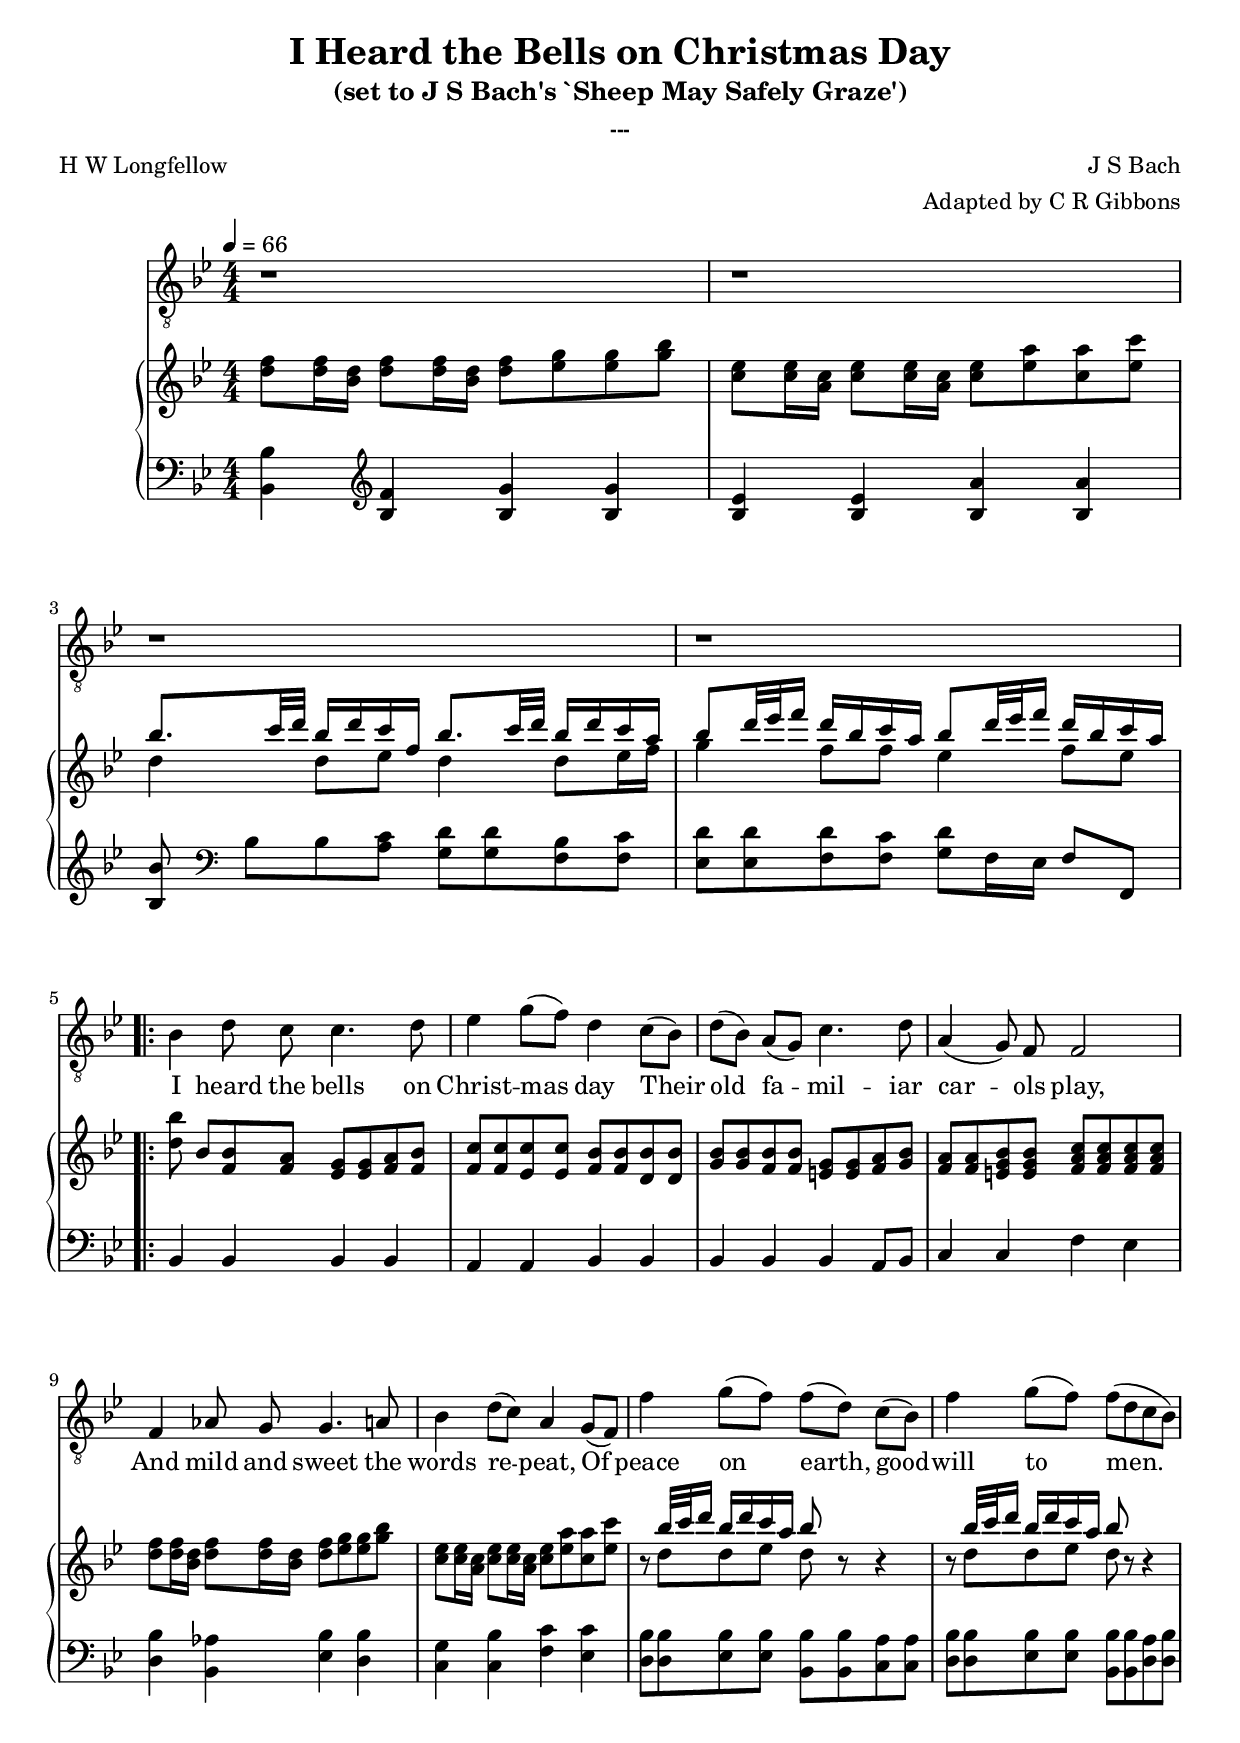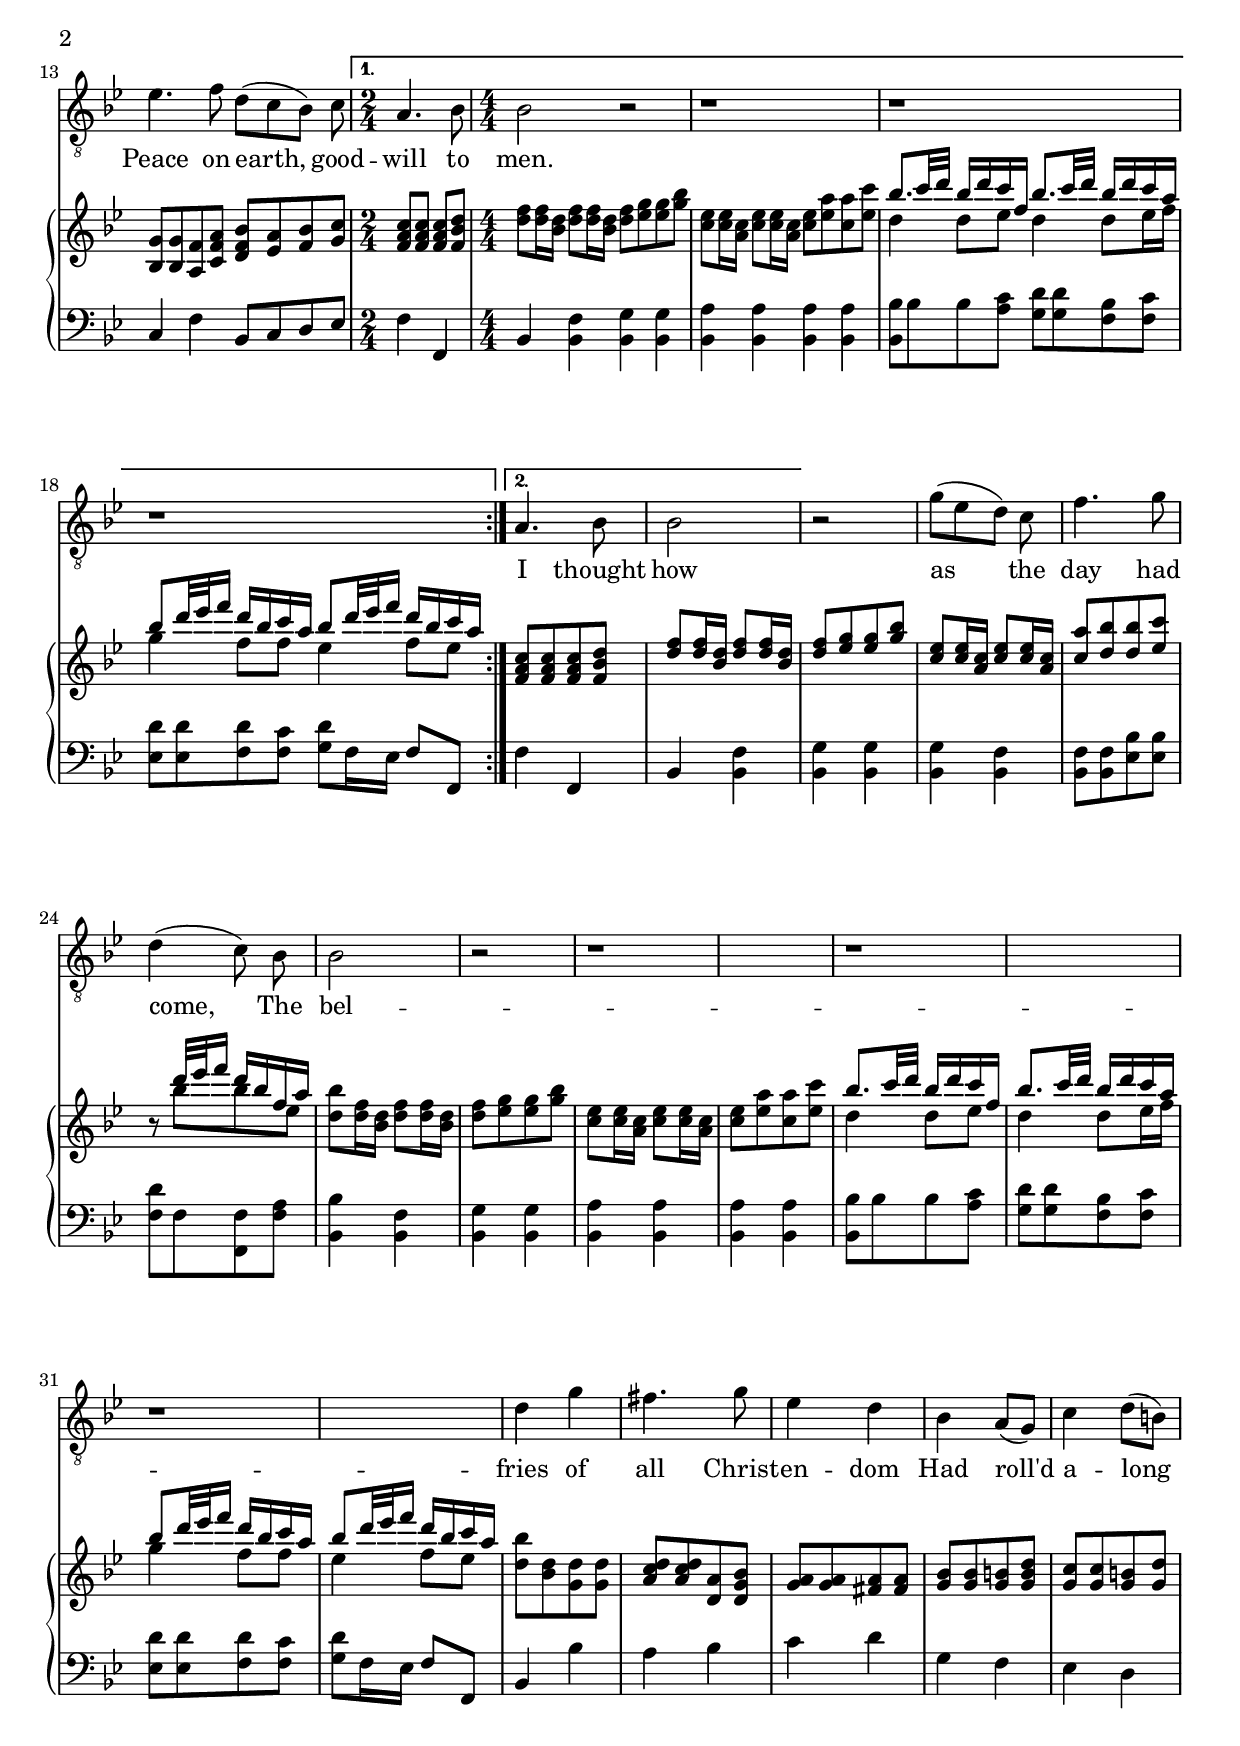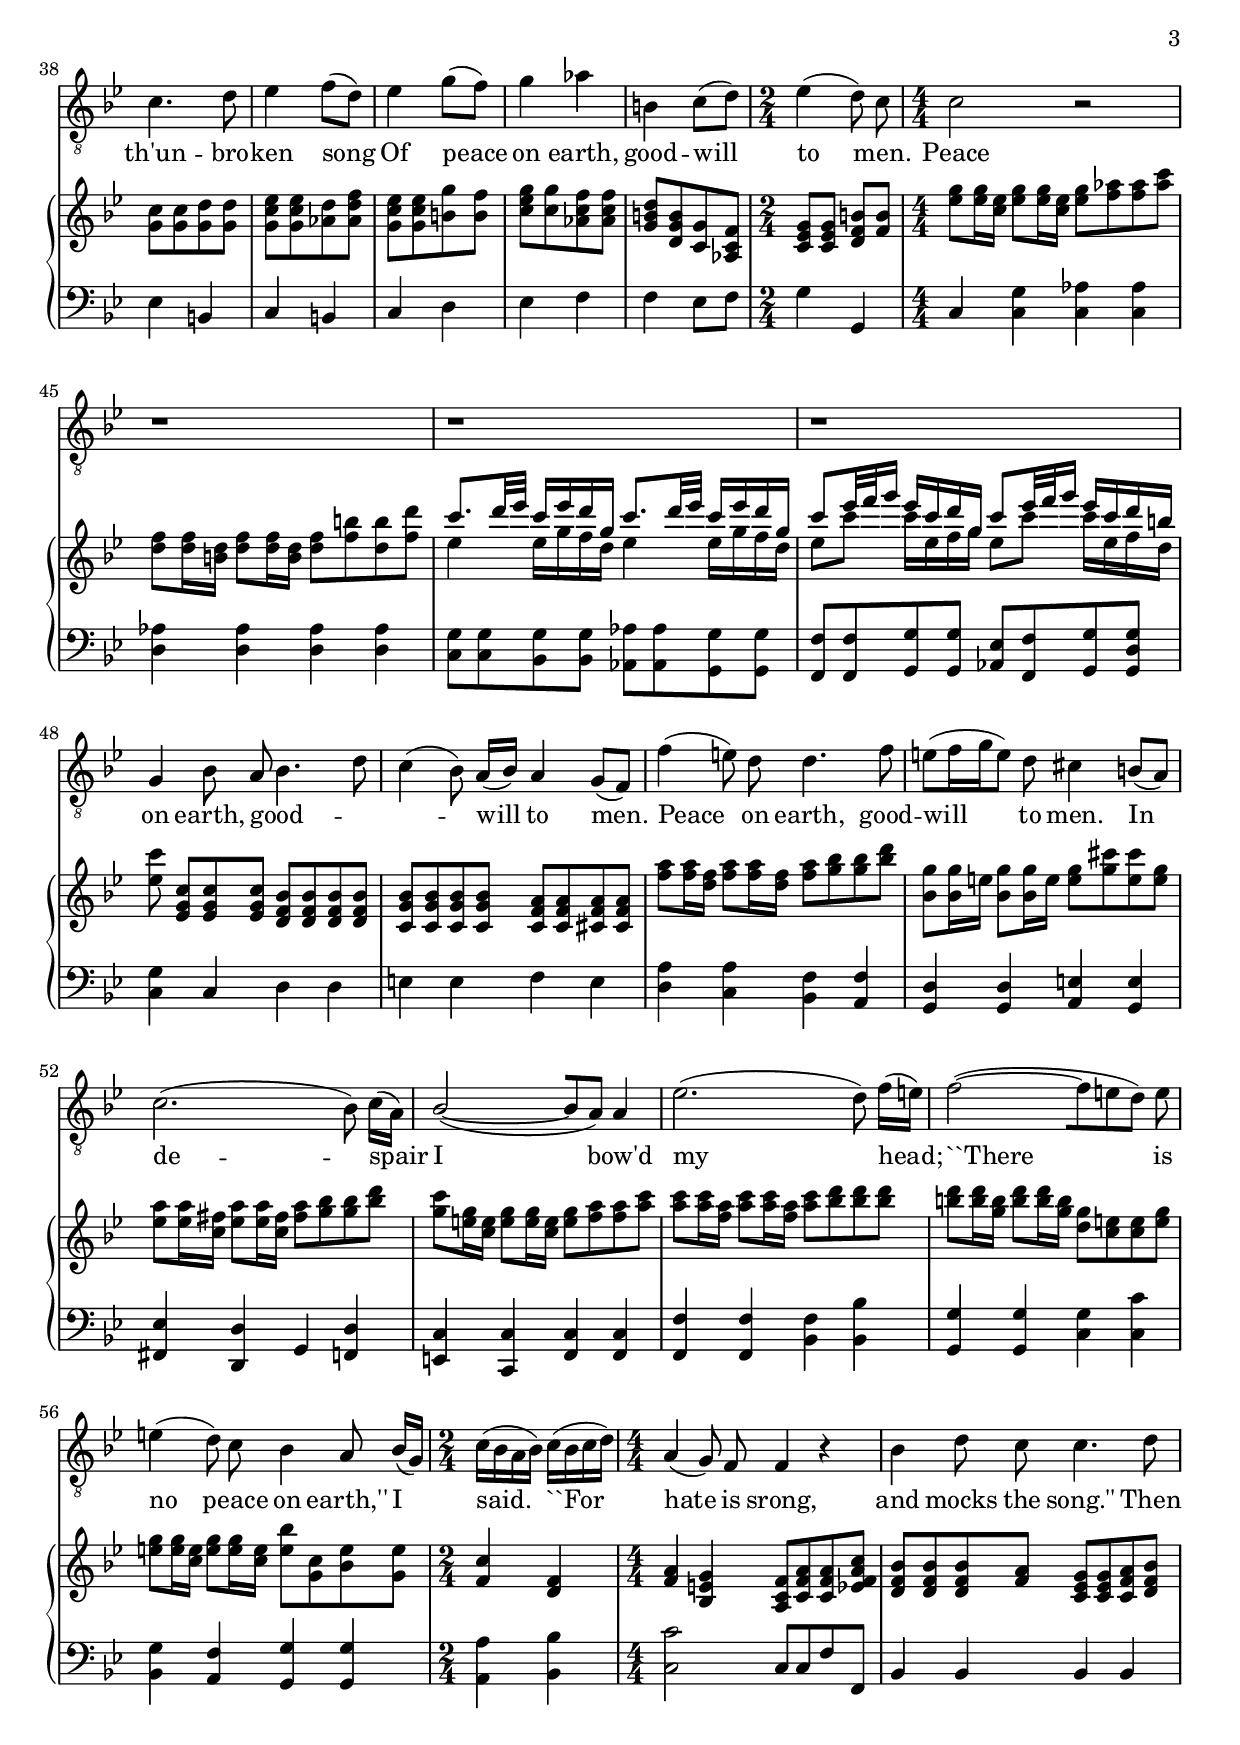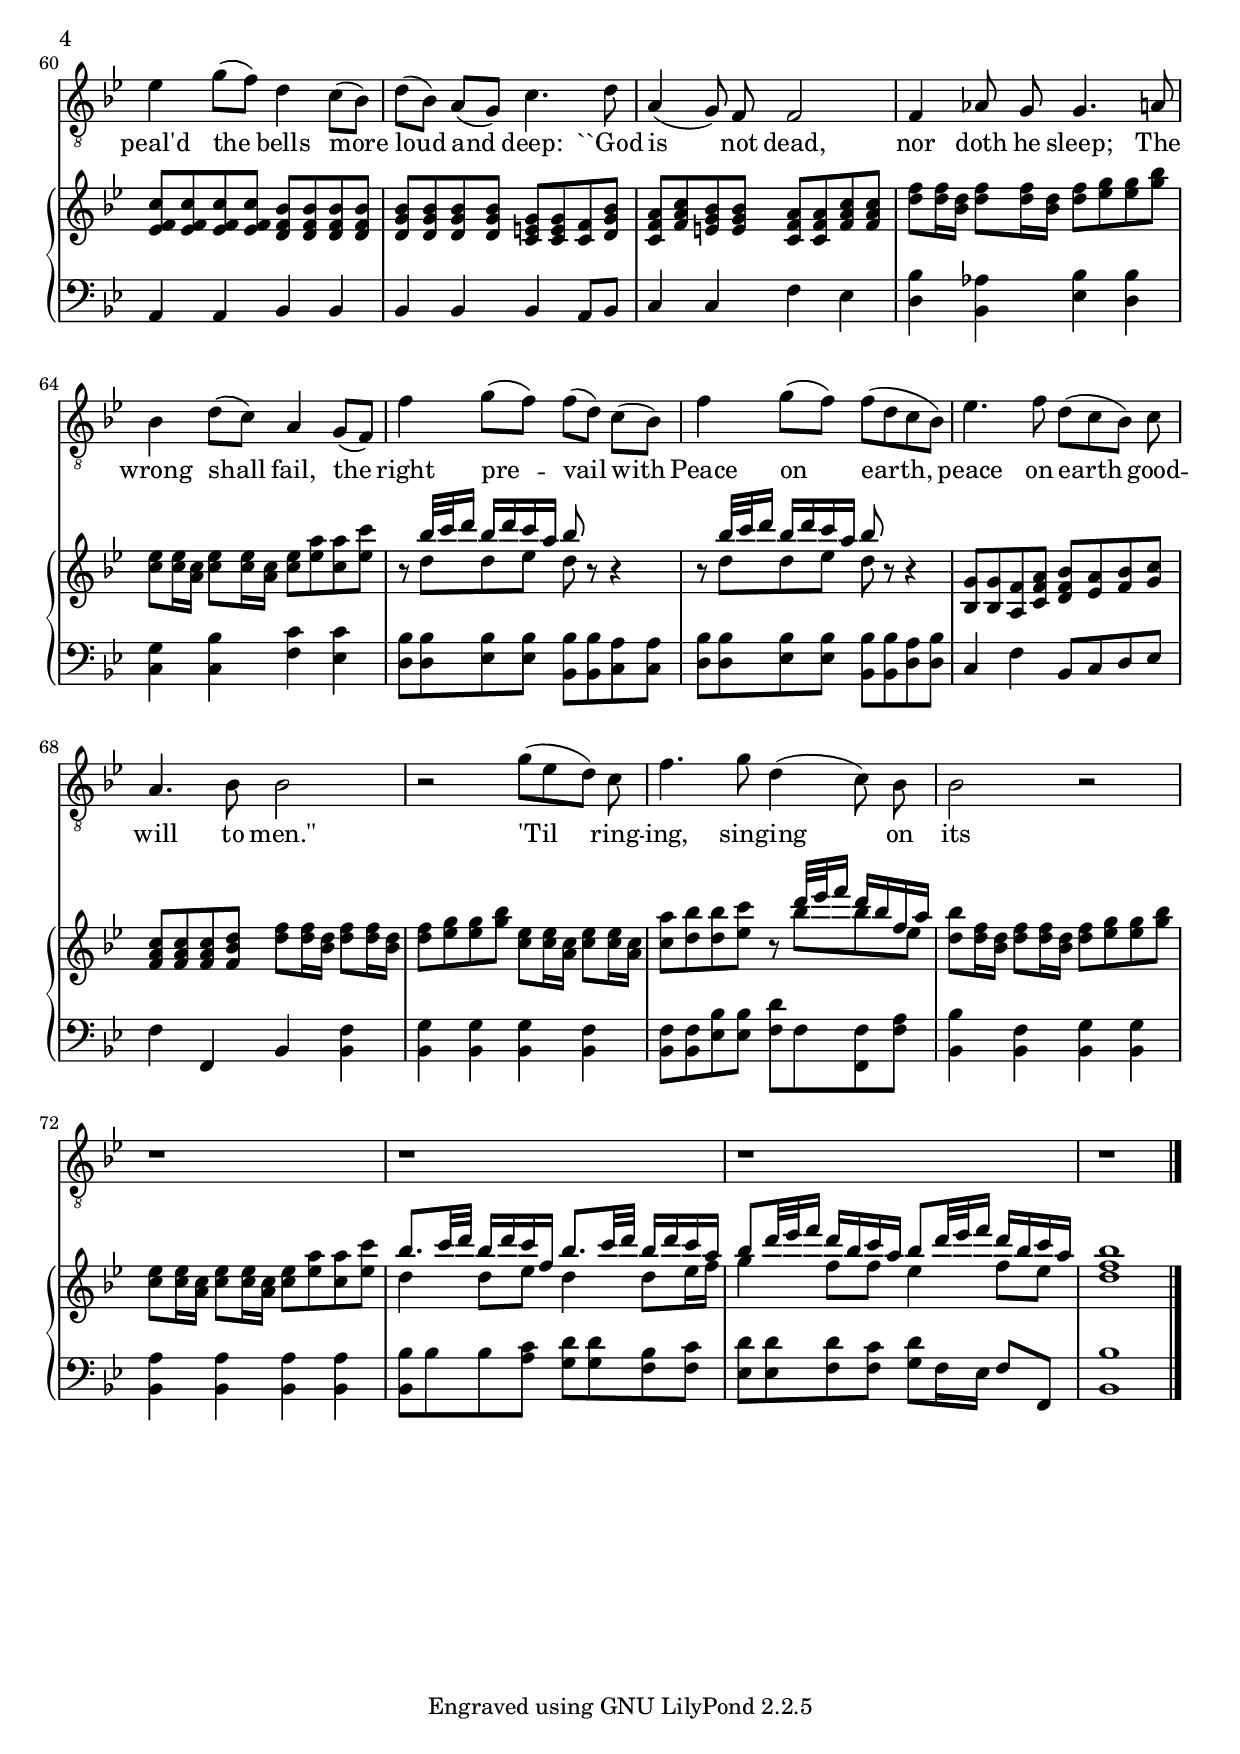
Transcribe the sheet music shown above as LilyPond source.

\version "2.2.0"
\header {
  title = "I Heard the Bells on Christmas Day"
  subtitle = "(set to J S Bach's `Sheep May Safely Graze')"
  subsubtitle = "---"
  poet = "H W Longfellow"
  composer = "J S Bach"
  arranger = "Adapted by C R Gibbons"
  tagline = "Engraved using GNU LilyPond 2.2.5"
}

melody = \notes \relative c' {
  \clef "G_8"
  \key bes \major
  \override Staff.TimeSignature #'style = #'() \time 4/4
  \tempo 4 = 66
  r1 | r1 |
  \break
  r1 | r1 |
  \break

  % bar 5
  % first and second verses
  \repeat volta 2 {
    bes4 d8 c c4. d8 |
    ees4 g8[( f]) d4 c8[( bes]) |
    d[( bes]) a[( g]) c4. d8 |
    % \break
    a4( g8) f f2 |
    f4 aes8 g g4. a8 |
    bes4 d8[( c]) a4 g8[( f]) |
    % \break
    f'4 g8[( f]) f[( d]) c[( bes]) |
    f'4 g8[( f]) f[( d c bes]) |
    ees4. f8 d[( c bes]) c |
  }
  % \break
  \alternative {
    {
      \time 2/4 a4. bes8 |
      \time 4/4 bes2 r2 | r1 |
      r1 |
      % \break
      r1 |
    }
    {
      a4. bes8 bes2 |
    }
  }

  r2 g'8[( ees d]) c |
  % \break
  f4. g8 d4( c8) bes |
  bes2 r2 |
  r1 |
  % \break
  r1 | r1 |

  % third verse - the angst starts here
  d4 g4 fis4. g8 |
  % \break
  ees4 d4 bes4 a8[( g]) |
  c4 d8[( b]) c4. d8 |
  ees4 f8[( d]) ees4 g8[( f]) |
  % \break
  g4 aes b, c8[( d]) |
  \time 2/4 ees4( d8) c |
  \time 4/4 c2 r2 | r1 |
  % \break
  r1 | r1 |

  % fourth verse
  g4 bes8 a bes4. d8 |
  % \break
  c4( bes8)  a16[( bes]) a4 g8[( f]) |
  f'4( e8) d8 d4. f8 |
  e8[( f16 g16 e8]) d cis4 b8[( a]) |
  % \break
  c2.( bes8) c16[( a]) |
  bes2( ~ [bes8 a]) a4 |
  ees'2.( d8) f16[( e]) |
  % \break
  f2( ~ [f8 e d]) e |
  e4( d8) c bes4 a8 bes16[( g]) |
  \time 2/4 c16[( bes a bes]) c[( bes c d])
  % \break
  \time 4/4 a4( g8) f f4 r4 |

  % fifth verse - same meoldy as the second verse
  bes4 d8 c c4. d8 |
  ees4 g8[( f]) d4 c8[( bes]) |
  % \break
  d[( bes]) a[( g]) c4. d8 |
  a4( g8) f f2 |
  f4 aes8 g g4. a8 |
  % \break
  bes4 d8[( c]) a4 g8[( f]) |
  f'4 g8[( f]) f[( d]) c[( bes]) |
  f'4 g8[( f]) f[( d c bes]) |
  % \break
  ees4. f8 d[( c bes]) c |
  a4. bes8 bes2 |
  r2 g'8[( ees d]) c |
  % \break
  f4. g8 d4( c8) bes |
  bes2 r2 | r1 |
  % \break
  r1 |
  r1 |
  r1 |

  \bar "|."
}

text = \lyrics {
  % bar 5
  % first and second verses
  \repeat fold 2 { }
  \alternative {
    {
      I heard the bells on | Christ -- mas day Their |
      old fa -- mil -- iar | car -- ols play, |
      And mild and sweet the | words re -- peat, Of |
      peace on earth, good -- | will to men. |
      Peace on earth, good -- | \time 2/4 will to | \time 4/4 men. |
    }
    {
      I thought how as the | day had come, The |
      bel -- fries of all | Christ -- en -- dom |
      Had roll'd a -- long th'un -- | bro -- ken song Of |
      peace on earth, good -- | will to men. |
      Peace on earth, good -- | " " " " | " " |
      will to men.
    }
  }
  Peace on | earth, good -- will to | men. |

  % third verse - the angst starts here
  In de -- spair I | bow'd my head; ``There |
  is no peace on | earth,'' I said. ``For |
  hate is srong, and | mocks the | song.''

  % fourth verse
  Then peal'd the bells more | loud and deep: ``God |
  is not dead, nor | doth he sleep; The |
  wrong shall | fail, the |
  right pre -- | vail with |
  Peace on earth, peace on | earth good -- | will to men.''

  % fifth verse - same meoldy as the second verse
  'Til ring -- ing, sing -- ing | on its way, The |
  world re -- volved from | night to day. |
  A voice, a chime, a | chant sub -- lime Of |
  peace on earth, good -- | will to men. |
  Peace on earth, good -- | will to men.
  Peace on | earth, good -- will to | men.
}

pianoTrebleA = \notes \relative c' {
  \clef "G"
  \key bes \major
  \override Staff.TimeSignature #'style = #'() \time 4/4

  <d' f>8 <d f>16 <bes d> <d f>8 <d f>16 <bes d>
    <d f>8 <ees g> <ees g> <g bes> |
  <c, ees> <c ees>16 <a c> <c ees>8 <c ees>16 <a c>
    <c ees>8 <ees a> <c a'> <ees c'> |
  \stemUp bes'8. c32 d bes16 d c f,
    bes8. c32 d bes16 d c a |
  bes8 d32 ees f16 d bes c a
    bes8 d32 ees f16 d bes c a |

  % bar 5
  % first and second verses
  \repeat volta 2 {
    \stemBoth
    \autoBeamOff
    <d, bes'>8
    \autoBeamOn
    bes <f bes> <f a>
      <ees g> <ees g> <f a> <f bes> |
    <f c'> <f c'> <ees c'> <ees c'> <f bes> <f bes> <d bes'> <d bes'> |
    <g bes> <g bes> <f bes> <f bes> <e g> <e g> <f a> <g bes> |
    <f a> <f a> <e g bes> <e g bes> <f a c> <f a c> <f a c> <f a c> |
    <d' f>8 <d f>16 <bes d> <d f>8 <d f>16 <bes d>
      <d f>8 <ees g> <ees g> <g bes> |
    <c, ees> <c ees>16 <a c> <c ees>8 <c ees>16 <a c>
      <c ees>8 <ees a> <c a'> <ees c'> |
    \stemUp r8 bes'32 c d16 bes d c a bes8 r8 r4 |
    r8 bes32 c d16 bes d c a bes8 r8 r4 |
    \stemBoth <bes,, g'>8 <bes g'> <a f'> <c f a>
      <d f bes> <ees a> <f bes> <g c> |
  }
  \alternative {
    {
      \time 2/4 <f a c> <f a c> <f a c> <f bes d> |
      \time 4/4 <d' f>8 <d f>16 <bes d> <d f>8 <d f>16 <bes d>
        <d f>8 <ees g> <ees g> <g bes> |
      <c, ees> <c ees>16 <a c> <c ees>8 <c ees>16 <a c>
        <c ees>8 <ees a> <c a'> <ees c'> |
      \stemUp bes'8. c32 d bes16 d c f,
        bes8. c32 d bes16 d c a |
      bes8 d32 ees f16 d bes c a
        bes8 d32 ees f16 d bes c a |
    }
    {
      <f, a c>8 <f a c> <f a c> <f bes d>
        <d' f>8 <d f>16 <bes d> <d f>8 <d f>16 <bes d> |
    }
  }
  <d f>8 <ees g> <ees g> <g bes>
    <c, ees> <c ees>16 <a c> <c ees>8 <c ees>16 <a c> |
  <c a'>8 <d bes'> <d bes'> <ees c'>
    \stemUp r8 d'32 ees f16 d bes f a |
  \stemBoth <d, bes'>8 <d f>16 <bes d> <d f>8 <d f>16 <bes d>
    <d f>8 <ees g> <ees g> <g bes> |
  <c, ees> <c ees>16 <a c> <c ees>8 <c ees>16 <a c>
    <c ees>8 <ees a> <c a'> <ees c'> |
  \stemUp bes'8. c32 d bes16 d c f,
    bes8. c32 d bes16 d c a |
  bes8 d32 ees f16 d bes c a
    bes8 d32 ees f16 d bes c a |

  % third verse - the angst starts here
  \stemBoth <d, bes'>8 <bes d> <g d'> <g d'>
    <a c d> <a c d> <d, a'> <d g bes> |
  <g a> <g a> <fis a> <fis a> <g bes> <g bes> <g b> <g b d> |
  <g c> <g c> <g b> <g d'> <g c> <g c> <g d'> <g d'> |
  <g c ees> <g c ees> <aes d> <aes d f> <g c ees> <g c ees> <b g'> <b f'> |
  <c ees g> <c g'> <aes c f> <aes c f> <g b d> <d g b> <c g'> <aes c f> |
  \time 2/4 <c ees g> <c ees g> <d f b> <f b> |
  \time 4/4 <ees' g> <ees g>16 <c ees> <ees g>8 <ees g>16 <c ees>
    <ees g>8 <f aes> <f aes> <aes c> |
  <d, f> <d f>16 <b d> <d f>8 <d f>16 <b d>
    <d f>8 <f b> <d b'> <f d'> |
  \stemUp c'8. d32 ees c16 ees d g, c8. d32 ees c16 ees d g, |
  c8 ees32 f g16 ees c d g, c8 ees32 f g16 ees c d b |

  \stemBoth
  \autoBeamOff
  <ees, c'>8
    \autoBeamOn
    <ees, g c> <ees g c> <ees g c>
    <d f bes> <d f bes> <d f bes> <d f bes> |
  <c g' bes> <c g' bes> <c g' bes> <c g' bes>
    <c f a> <c f a> <cis f a> <cis f a> |
  <f' a>8 <f a>16 <d f> <f a>8 <f a>16 <d f>
    <f a>8 <g bes> <g bes> <bes d> |
  <bes, g'> <bes g'>16 e <bes g'>8 <bes g'>16 e
    <e g>8 <g cis> <e cis'> <g e> |
  <ees a> <ees a>16 <c fis> <ees a>8 <ees a>16 <c fis>
    <fis a>8 <g bes> <g bes> <bes d> |
  <g c> <e g>16 <c e> <e g>8 <e g>16 <c e>
    <e g>8 <f a> <f a> <a c> |
  <a c> <a c>16 <f a> <a c>8 <a c>16 <f a>
    <a c>8 <bes d> <bes d> <bes d> |
  <b d> <b d>16 <g b> <b d>8 <b d>16 <g b>
    <d g>8 <c e> <c e> <e g> |
  <e g> <e g>16 <c e> <e g>8 <e g>16 <c e>
    <e bes'>8 <c g> <bes e> <g e'> |
  \time 2/4 <f c'>4 <d f> |
  \time 4/4 <f a> <bes, e g> <a c f>8 <c f a> <c f a> <ees f a c> |

  <d f bes> <d f bes> <d f bes> <f a> <c ees g> <c ees g> <c f a> <d f bes> |
  <ees f c'> <ees f c'> <ees f c'> <ees f c'>
    <d f bes> <d f bes> <d f bes> <d f bes> |
  <d g bes> <d g bes> <d g bes> <d g bes>
    <c e g> <c e g> <c f> <d g bes> |
  <c f a> <f a c> <e g bes> <e g bes>
    <c f a> <c f a> <f a c> <f a c> |
  <d' f>8 <d f>16 <bes d> <d f>8 <d f>16 <bes d>
    <d f>8 <ees g> <ees g> <g bes> |
  <c, ees> <c ees>16 <a c> <c ees>8 <c ees>16 <a c>
    <c ees>8 <ees a> <c a'> <ees c'> |
  \stemUp r8 bes'32 c d16 bes d c a bes8 r8 r4 |
  r8 bes32 c d16 bes d c a bes8 r8 r4 |
  \stemBoth <bes,, g'>8 <bes g'> <a f'> <c f a>
    <d f bes> <ees a> <f bes> <g c> |
  <f a c>8 <f a c> <f a c> <f bes d>
    <d' f>8 <d f>16 <bes d> <d f>8 <d f>16 <bes d> |
  <d f>8 <ees g> <ees g> <g bes>
    <c, ees> <c ees>16 <a c> <c ees>8 <c ees>16 <a c> |
  <c a'>8 <d bes'> <d bes'> <ees c'>
    \stemUp r8 d'32 ees f16 d bes f a |
  \stemBoth <d, bes'>8 <d f>16 <bes d> <d f>8 <d f>16 <bes d>
    <d f>8 <ees g> <ees g> <g bes> |
  <c, ees> <c ees>16 <a c> <c ees>8 <c ees>16 <a c>
    <c ees>8 <ees a> <c a'> <ees c'> |
  \stemUp bes'8. c32 d bes16 d c f,
    bes8. c32 d bes16 d c a |
  bes8 d32 ees f16 d bes c a
    bes8 d32 ees f16 d bes c a |
  <f bes>1 |

  \bar "|."
}

pianoTrebleB = \notes \relative c' {
  \clef "G"
  \key bes \major
  \override Staff.TimeSignature #'style = #'() \time 4/4

  s1 | s1 |
  \stemDown d'4 d8 ees d4 d8 ees16 f |
  g4 f8 f ees4 f8 ees |

  % bar 5
  % first and second verses
  \repeat volta 2 {
    s1 | s1 | s1 | s1 |
    s1 | s1 |
    s8 d8 d ees d s8 s4 |
    s8 d8 d ees d s8 s4 |
    s1 |
  }
  \alternative {
    {
      \time 2/4 s2 |
      \time 4/4 s1 | s1 |
      \stemDown d4 d8 ees d4 d8 ees16 f |
      g4 f8 f ees4 f8 ees |
    }
    {
      s1 |
    }
  }
  s1 | s2 s8 bes'8 bes ees, | s1 | s1 |
  \stemDown d4 d8 ees d4 d8 ees16 f |
  g4 f8 f ees4 f8 ees |

  % third verse - the angst starts here
  s1 | s1 | s1 | s1 | s1 |
  \time 2/4 s2 |
  \time 4/4 s1 | s1 |
  \stemDown ees4 ees16 g f d ees4 ees16 g f d |
  ees8 c'8 c16 ees, f g ees8 c'8 c16 ees, f d |

  s1 | s1 | s1 | s1 | s1 | s1 | s1 | s1 |
  s1 | \time 2/4 s2 | \time 4/4 s1 |

  s1 | s1 | s1 | s1 | s1 | s1 |
  s8 d8 d ees d s8 s4 |
  s8 d8 d ees d s8 s4 |
  s1 | s1 | s1 | s2 s8 bes'8 bes ees, | s1 | s1 |
  \stemDown d4 d8 ees d4 d8 ees16 f |
  g4 f8 f ees4 f8 ees |
  d1 |

  \bar "|."
}

pianoBass = \notes \relative c' {
  \clef "F"
  \key bes \major
  \override Staff.TimeSignature #'style = #'() \time 4/4

  \autoBeamOff
  <bes, bes'>4
    \clef "G"
    \autoBeamOn
    <bes' f'>
    <bes g'> <bes g'> |
  <bes ees> <bes ees>
    <bes a'> <bes a'> |
  \autoBeamOff
  <bes bes'>8
    \clef "F"
    \autoBeamOn
    bes bes <a c>
    <g d'> <g d'> <f bes> <f c'> |
  <ees d'> <ees d'> <f d'> <f c'>
    <g d'> f16 ees f8 f, |

  % bar 5
  % first and second verses
  \repeat volta 2 {
    bes4 bes bes bes |
    a a bes bes |
    bes bes bes a8 bes |
    c4 c f ees |
    <d bes'> <bes aes'> <ees bes'> <d bes'> |
    <c g'> <c bes'> <f c'> <ees c'> |
    <d bes'>8 <d bes'> <ees bes'> <ees bes'>
      <bes bes'> <bes bes'> <c a'> <c a'> |
    <d bes'>8 <d bes'> <ees bes'> <ees bes'>
      <bes bes'> <bes bes'> <d a'> <d bes'> |
    c4 f bes,8 c d ees |
  }
  \alternative {
    {
      \time 2/4 f4 f,4 |
      \time 4/4 bes <bes f'> <bes g'> <bes g'> |
      <bes a'> <bes a'> <bes a'> <bes a'> |
      <bes bes'>8 bes' bes <a c>
        <g d'> <g d'> <f bes> <f c'> |
      <ees d'> <ees d'> <f d'> <f c'>
        <g d'> f16 ees f8 f, |
    }
    {
      f'4 f,4 bes <bes f'> |
    }
  }
  <bes g'> <bes g'> <bes g'> <bes f'> |
  <bes f'>8 <bes f'> <ees bes'> <ees bes'> <f d'> f <f, f'> <f' a> |
  <bes, bes'>4 <bes f'> <bes g'> <bes g'> |
  <bes a'> <bes a'> <bes a'> <bes a'> |
  <bes bes'>8 bes' bes <a c>
    <g d'> <g d'> <f bes> <f c'> |
  <ees d'> <ees d'> <f d'> <f c'>
    <g d'> f16 ees f8 f, |

  % third verse - the angst starts here
  bes4 bes'4 a bes |
  c d g, f |
  ees d ees b |
  c b c d |
  ees f f ees8 f |
  \time 2/4 g4 g,4 |
  \time 4/4 c <c g'> <c aes'> <c aes'> |
  <d aes'> <d aes'> <d aes'> <d aes'> |
  <c g'>8 <c g'> <bes g'> <bes g'> <aes aes'> <aes aes'> <g g'> <g g'> |
  <f f'> <f f'> <g g'> <g g'> <aes ees'> <f f'> <g g'> <g d' g> |

  <c g'>4 c d d |
  e e f e |
  <d a'> <c a'> <bes f'> <a f'> |
  <g d'> <g d'> <a e'> <g e'> |
  <fis ees'> <d d'> g <f d'> |
  <e c'> <c c'> <f c'> <f c'> |
  <f f'> <f f'> <bes f'> <bes bes'> |
  <g g'> <g g'> <c g'> <c c'> |
  <bes g'> <a f'> <g g'> <g g'> |
  \time 2/4 <a a'> <bes bes'> |
  \time 4/4 <c c'>2 c8 c f f, |

  bes4 bes bes bes |
  a a bes bes |
  bes bes bes a8 bes |
  c4 c f ees |
  <d bes'> <bes aes'> <ees bes'> <d bes'> |
  <c g'> <c bes'> <f c'> <ees c'> |
  <d bes'>8 <d bes'> <ees bes'> <ees bes'>
    <bes bes'> <bes bes'> <c a'> <c a'> |
  <d bes'>8 <d bes'> <ees bes'> <ees bes'>
    <bes bes'> <bes bes'> <d a'> <d bes'> |
  c4 f bes,8 c d ees |
  f4 f,4 bes <bes f'> |
  <bes g'> <bes g'> <bes g'> <bes f'> |
  <bes f'>8 <bes f'> <ees bes'> <ees bes'> <f d'> f <f, f'> <f' a> |
  <bes, bes'>4 <bes f'> <bes g'> <bes g'> |
  <bes a'> <bes a'> <bes a'> <bes a'> |
  <bes bes'>8 bes' bes <a c>
    <g d'> <g d'> <f bes> <f c'> |
  <ees d'> <ees d'> <f d'> <f c'>
    <g d'> f16 ees f8 f, |
  <bes bes'>1 |

  \bar "|."
}

\score {
  <<
    \context Voice = melodyStaff {
        \autoBeamOff
        \set Staff.midiInstrument = "bassoon"
        \melody
        % \apply #unfold-repeats \melody
    }
    \lyricsto melodyStaff \new Lyrics \text

    \context PianoStaff <<
      \context Staff = pianoTrebleStaff <<
        \context Voice = pianoTrebleVoiceA {
          \pianoTrebleA
          % \apply #unfold-repeats \pianoTrebleA
        }
        \context Voice = pianoTrebleVoiceB {
          \pianoTrebleB
          % \apply #unfold-repeats \pianoTrebleB
        }
      >>
      \context Staff = pianoBassStaff {
        \pianoBass
        % \apply #unfold-repeats \pianoBass
      }
    >>
  >>
  \paper {
    papersize="letter"
    \tempo 4 = 66
    % \context { \RemoveEmptyStaffContext }
  }
  \midi {
    \tempo 4 = 66
  }
}
